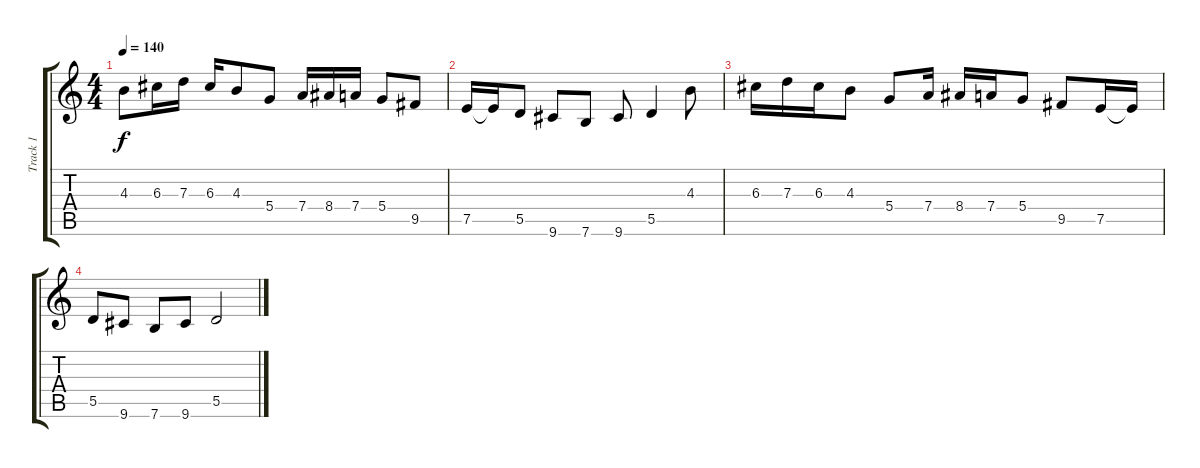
\track ("Track 1" "Track 1") {instrument overdrivenguitar}
\staff {score tabs}
\tuning (E4 B3 G3 D3 A2 E2) {hide}
\ts (4 4)
\tempo 140
\clef g2
\ks c
4.3.8{dy f instrument overdrivenguitar} 6.3.16 7.3.16 6.3.16 4.3.8 5.4.8 7.4.16 8.4.16 7.4.16 5.4.8 9.5.8 |
7.5.16 7.5{t}.16 5.5.8 9.6.8 7.6.8 9.6.8 5.5.4 4.3.8 |
6.3.16 7.3.16 6.3.16 4.3.8 5.4.8 7.4.16 8.4.16 7.4.16 5.4.8 9.5.8 7.5.16 7.5{t}.16 |
5.5.8 9.6.8 7.6.8 9.6.8 5.5.2
